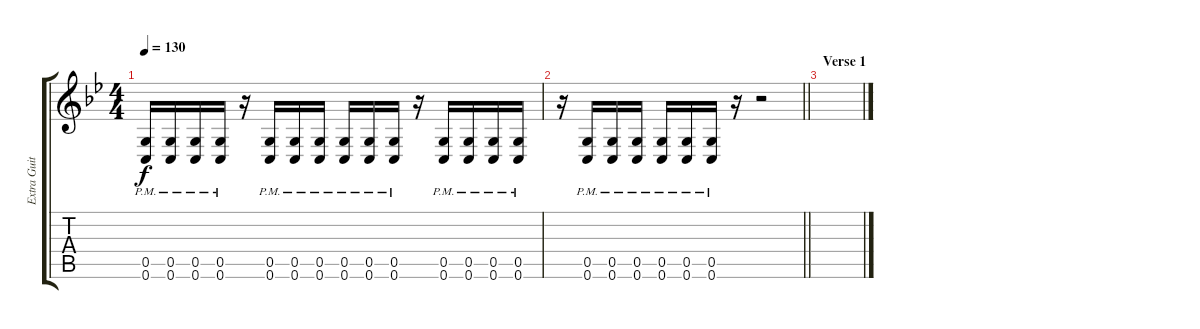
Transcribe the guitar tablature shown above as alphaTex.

\track ("Extra Guitar" "Extra Guit") {instrument distortionguitar}
\staff {score tabs}
\tuning (D4 A3 F3 C3 G2 C2) {hide}
\ts (4 4)
\tempo 130
\clef g2
\ks bb
(0.5{pm} 0.6{pm}).16{dy f} (0.5{pm} 0.6{pm}).16 (0.5{pm} 0.6{pm}).16 (0.5{pm} 0.6{pm}).16 r.16 (0.5{pm} 0.6{pm}).16 (0.5{pm} 0.6{pm}).16 (0.5{pm} 0.6{pm}).16 (0.5{pm} 0.6{pm}).16 (0.5{pm} 0.6{pm}).16 (0.5{pm} 0.6{pm}).16 r.16 (0.5{pm} 0.6{pm}).16 (0.5{pm} 0.6{pm}).16 (0.5{pm} 0.6{pm}).16 (0.5{pm} 0.6{pm}).16 |
\barLineRight lightlight
r.16 (0.5{pm} 0.6{pm}).16 (0.5{pm} 0.6{pm}).16 (0.5{pm} 0.6{pm}).16 (0.5{pm} 0.6{pm}).16 (0.5{pm} 0.6{pm}).16 (0.5{pm} 0.6{pm}).16 r.16 r.2 |
\section ("" "Verse 1")
